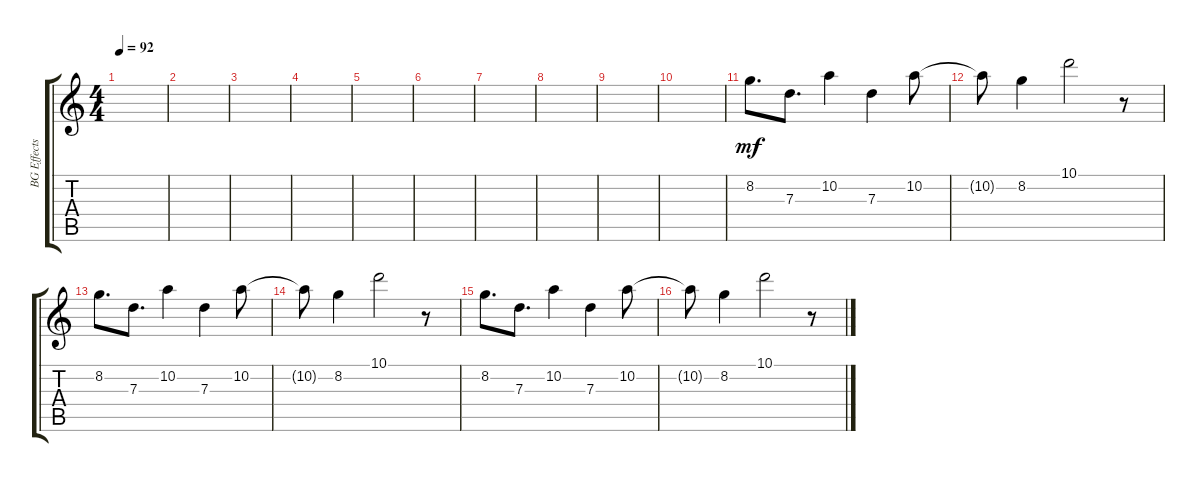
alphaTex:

\track ("BG Effects" "BG Effects") {instrument acousticguitarsteel}
\staff {score tabs}
\tuning (E4 B3 G3 D3 A2 E2) {hide}
\ts (4 4)
\tempo 92
\clef g2
\ks c
|
|
|
|
|
|
|
|
|
|
8.2.8{d dy mf instrument overdrivenguitar} 7.3.8{d} 10.2.4 7.3.4 10.2.8 |
10.2{t}.8 8.2.4 10.1.2 r.8 |
8.2.8{d instrument overdrivenguitar} 7.3.8{d} 10.2.4 7.3.4 10.2.8 |
10.2{t}.8 8.2.4 10.1.2 r.8 |
8.2.8{d instrument overdrivenguitar} 7.3.8{d} 10.2.4 7.3.4 10.2.8 |
10.2{t}.8 8.2.4 10.1.2 r.8
